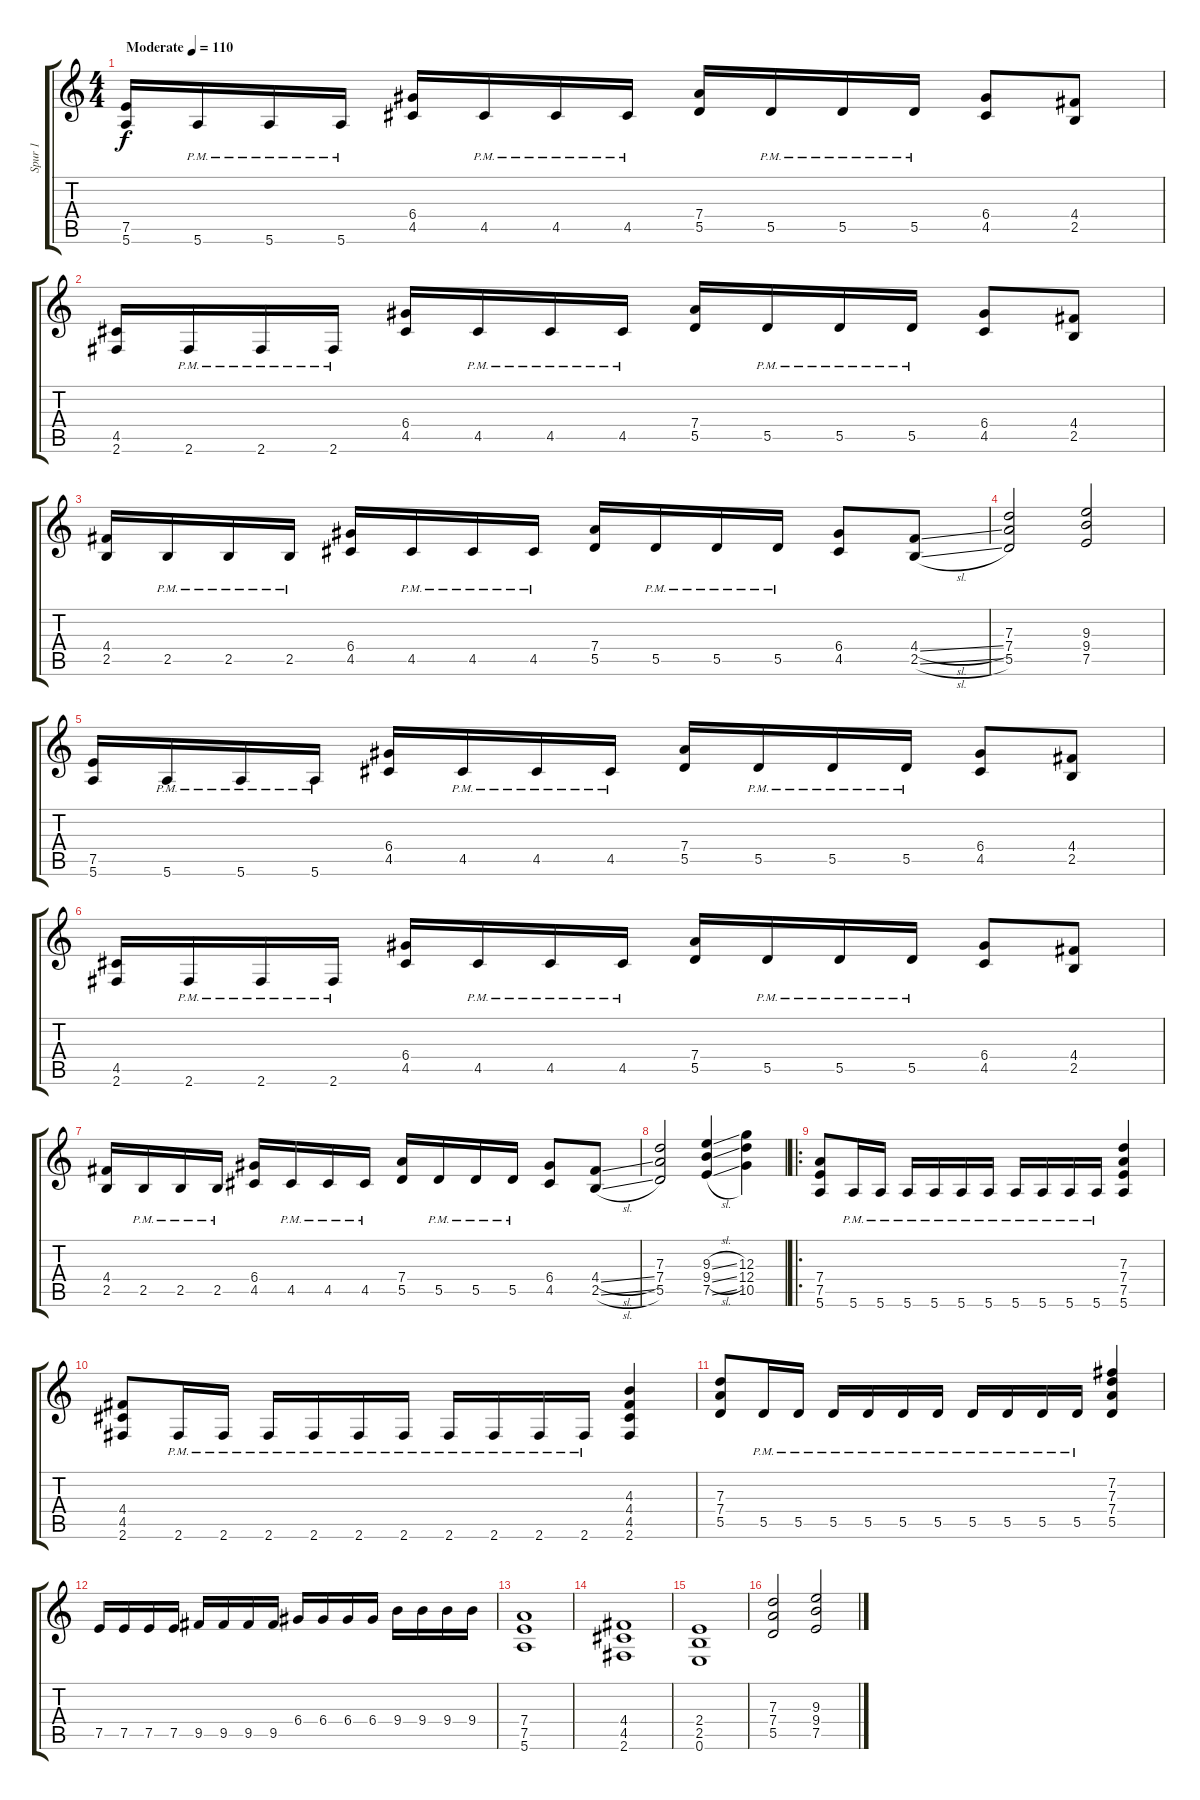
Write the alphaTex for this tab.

\track ("Spur 1" "Spur 1") {instrument overdrivenguitar}
\staff {score tabs}
\tuning (E4 B3 G3 D3 A2 E2) {hide}
\ts (4 4)
\tempo (110 "Moderate")
\clef g2
\ks c
(7.5 5.6).16{dy f instrument overdrivenguitar} 5.6{pm}.16 5.6{pm}.16 5.6{pm}.16 (6.4 4.5).16 4.5{pm}.16 4.5{pm}.16 4.5{pm}.16 (7.4 5.5).16 5.5{pm}.16 5.5{pm}.16 5.5{pm}.16 (6.4 4.5).8 (4.4 2.5).8 |
(4.5 2.6).16 2.6{pm}.16 2.6{pm}.16 2.6{pm}.16 (6.4 4.5).16 4.5{pm}.16 4.5{pm}.16 4.5{pm}.16 (7.4 5.5).16 5.5{pm}.16 5.5{pm}.16 5.5{pm}.16 (6.4 4.5).8 (4.4 2.5).8 |
(4.4 2.5).16 2.5{pm}.16 2.5{pm}.16 2.5{pm}.16 (6.4 4.5).16 4.5{pm}.16 4.5{pm}.16 4.5{pm}.16 (7.4 5.5).16 5.5{pm}.16 5.5{pm}.16 5.5{pm}.16 (6.4 4.5).8 (4.4{sl} 2.5{sl}).8 |
(7.3 7.4 5.5).2 (9.3 9.4 7.5).2 |
(7.5 5.6).16 5.6{pm}.16 5.6{pm}.16 5.6{pm}.16 (6.4 4.5).16 4.5{pm}.16 4.5{pm}.16 4.5{pm}.16 (7.4 5.5).16 5.5{pm}.16 5.5{pm}.16 5.5{pm}.16 (6.4 4.5).8 (4.4 2.5).8 |
(4.5 2.6).16 2.6{pm}.16 2.6{pm}.16 2.6{pm}.16 (6.4 4.5).16 4.5{pm}.16 4.5{pm}.16 4.5{pm}.16 (7.4 5.5).16 5.5{pm}.16 5.5{pm}.16 5.5{pm}.16 (6.4 4.5).8 (4.4 2.5).8 |
(4.4 2.5).16 2.5{pm}.16 2.5{pm}.16 2.5{pm}.16 (6.4 4.5).16 4.5{pm}.16 4.5{pm}.16 4.5{pm}.16 (7.4 5.5).16 5.5{pm}.16 5.5{pm}.16 5.5{pm}.16 (6.4 4.5).8 (4.4{sl} 2.5{sl}).8 |
(7.3 7.4 5.5).2 (9.3{sl} 9.4{sl} 7.5{sl}).4 (12.3 12.4 10.5).4 |
\ro
(7.4 7.5 5.6).8 5.6{pm}.16 5.6{pm}.16 5.6{pm}.16 5.6{pm}.16 5.6{pm}.16 5.6{pm}.16 5.6{pm}.16 5.6{pm}.16 5.6{pm}.16 5.6{pm}.16 (7.3 7.4 7.5 5.6).4 |
(4.4 4.5 2.6).8 2.6{pm}.16 2.6{pm}.16 2.6{pm}.16 2.6{pm}.16 2.6{pm}.16 2.6{pm}.16 2.6{pm}.16 2.6{pm}.16 2.6{pm}.16 2.6{pm}.16 (4.3 4.4 4.5 2.6).4 |
(7.3 7.4 5.5).8 5.5{pm}.16 5.5{pm}.16 5.5{pm}.16 5.5{pm}.16 5.5{pm}.16 5.5{pm}.16 5.5{pm}.16 5.5{pm}.16 5.5{pm}.16 5.5{pm}.16 (7.2 7.3 7.4 5.5).4 |
7.5.16 7.5.16 7.5.16 7.5.16 9.5.16 9.5.16 9.5.16 9.5.16 6.4.16 6.4.16 6.4.16 6.4.16 9.4.16 9.4.16 9.4.16 9.4.16 |
(7.4 7.5 5.6).1 |
(4.4 4.5 2.6).1 |
(2.4 2.5 0.6).1 |
(7.3 7.4 5.5).2 (9.3 9.4 7.5).2
